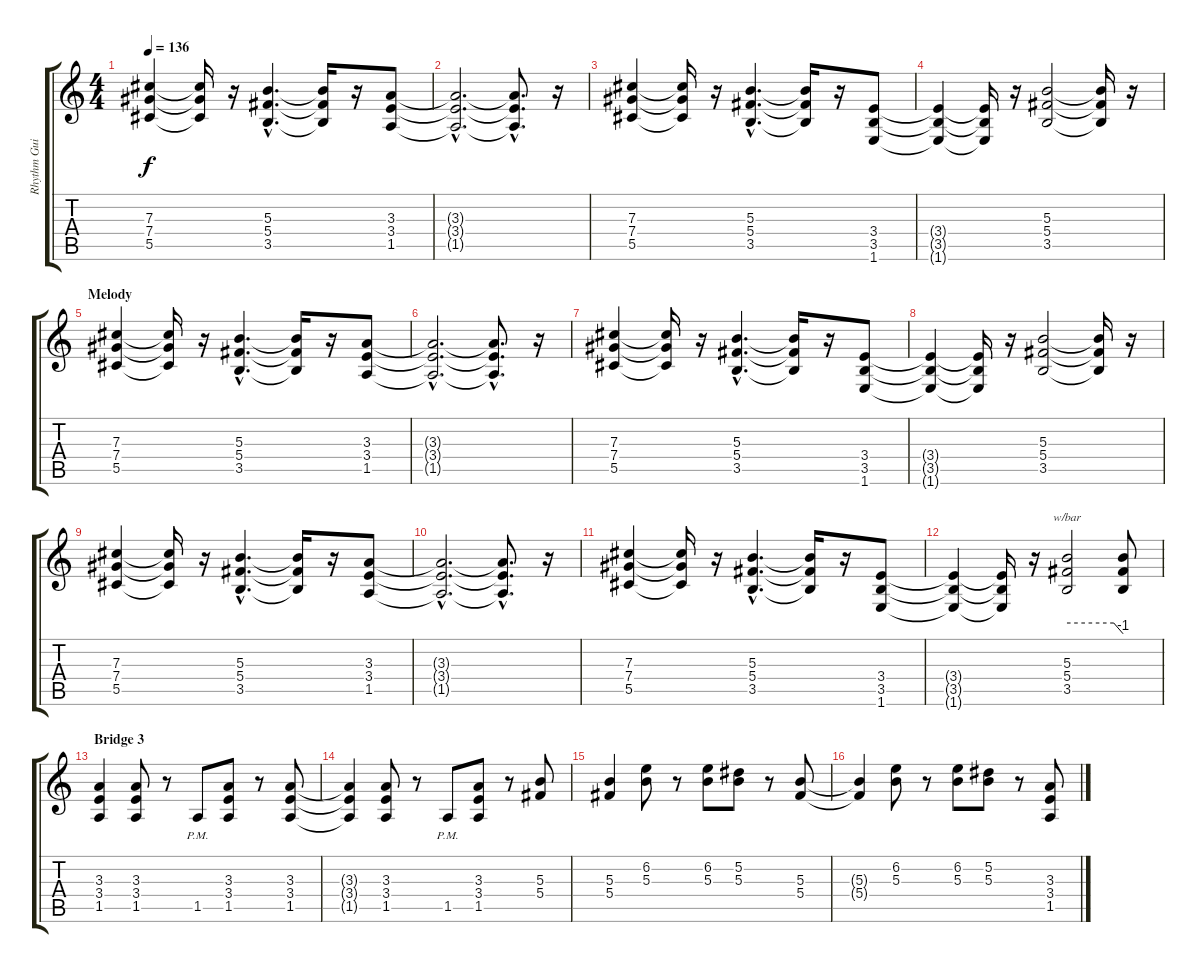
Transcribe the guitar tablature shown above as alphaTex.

\track ("Rhythm Guitar" "Rhythm Gui") {instrument distortionguitar}
\staff {score tabs}
\tuning (Eb4 Bb3 Gb3 Db3 Ab2 Eb2) {hide}
\ts (4 4)
\tempo 136
\clef g2
\ks c
(7.3 7.4 5.5).4{dy f} (7.3{t} 7.4{t} 5.5{t}).16 r.16 (5.3{hac} 5.4{hac} 3.5{hac}).4{d} (5.3{t} 5.4{t} 3.5{t}).16 r.16 (3.3 3.4 1.5).8 |
(3.3{hac t} 3.4{hac t} 1.5{hac t}).2{d} (3.3{hac t} 3.4{hac t} 1.5{hac t}).8{d} r.16 |
(7.3 7.4 5.5).4 (7.3{t} 7.4{t} 5.5{t}).16 r.16 (5.3{hac} 5.4{hac} 3.5{hac}).4{d} (5.3{t} 5.4{t} 3.5{t}).16 r.16 (3.4 3.5 1.6).8 |
(3.4{t} 3.5{t} 1.6{t}).4 (3.4{t} 3.5{t} 1.6{t}).16 r.16 (5.3 5.4 3.5).2 (5.3{t} 5.4{t} 3.5{t}).16 r.16 |
\section ("" "Melody")
(7.3 7.4 5.5).4 (7.3{t} 7.4{t} 5.5{t}).16 r.16 (5.3{hac} 5.4{hac} 3.5{hac}).4{d} (5.3{t} 5.4{t} 3.5{t}).16 r.16 (3.3 3.4 1.5).8 |
(3.3{hac t} 3.4{hac t} 1.5{hac t}).2{d} (3.3{hac t} 3.4{hac t} 1.5{hac t}).8{d} r.16 |
(7.3 7.4 5.5).4 (7.3{t} 7.4{t} 5.5{t}).16 r.16 (5.3{hac} 5.4{hac} 3.5{hac}).4{d} (5.3{t} 5.4{t} 3.5{t}).16 r.16 (3.4 3.5 1.6).8 |
(3.4{t} 3.5{t} 1.6{t}).4 (3.4{t} 3.5{t} 1.6{t}).16 r.16 (5.3 5.4 3.5).2 (5.3{t} 5.4{t} 3.5{t}).16 r.16 |
(7.3 7.4 5.5).4 (7.3{t} 7.4{t} 5.5{t}).16 r.16 (5.3{hac} 5.4{hac} 3.5{hac}).4{d} (5.3{t} 5.4{t} 3.5{t}).16 r.16 (3.3 3.4 1.5).8 |
(3.3{hac t} 3.4{hac t} 1.5{hac t}).2{d} (3.3{hac t} 3.4{hac t} 1.5{hac t}).8{d} r.16 |
(7.3 7.4 5.5).4 (7.3{t} 7.4{t} 5.5{t}).16 r.16 (5.3{hac} 5.4{hac} 3.5{hac}).4{d} (5.3{t} 5.4{t} 3.5{t}).16 r.16 (3.4 3.5 1.6).8 |
(3.4{t} 3.5{t} 1.6{t}).4 (3.4{t} 3.5{t} 1.6{t}).16 r.16 (5.3 5.4 3.5).2{tbe (custom default 0 0 50 0 60 -4)} (5.3{t} 5.4{t} 3.5{t}).8 |
\section ("" "Bridge 3")
(3.3 3.4 1.5).4 (3.3 3.4 1.5).8 r.8 1.5{pm}.8 (3.3 3.4 1.5).8 r.8 (3.3 3.4 1.5).8 |
(3.3{t} 3.4{t} 1.5{t}).4 (3.3 3.4 1.5).8 r.8 1.5{pm}.8 (3.3 3.4 1.5).8 r.8 (5.3 5.4).8 |
(5.3 5.4).4 (6.2 5.3).8 r.8 (6.2 5.3).8 (5.2 5.3).8 r.8 (5.3 5.4).8 |
(5.3{t} 5.4{t}).4 (6.2 5.3).8 r.8 (6.2 5.3).8 (5.2 5.3).8 r.8 (3.3 3.4 1.5).8
